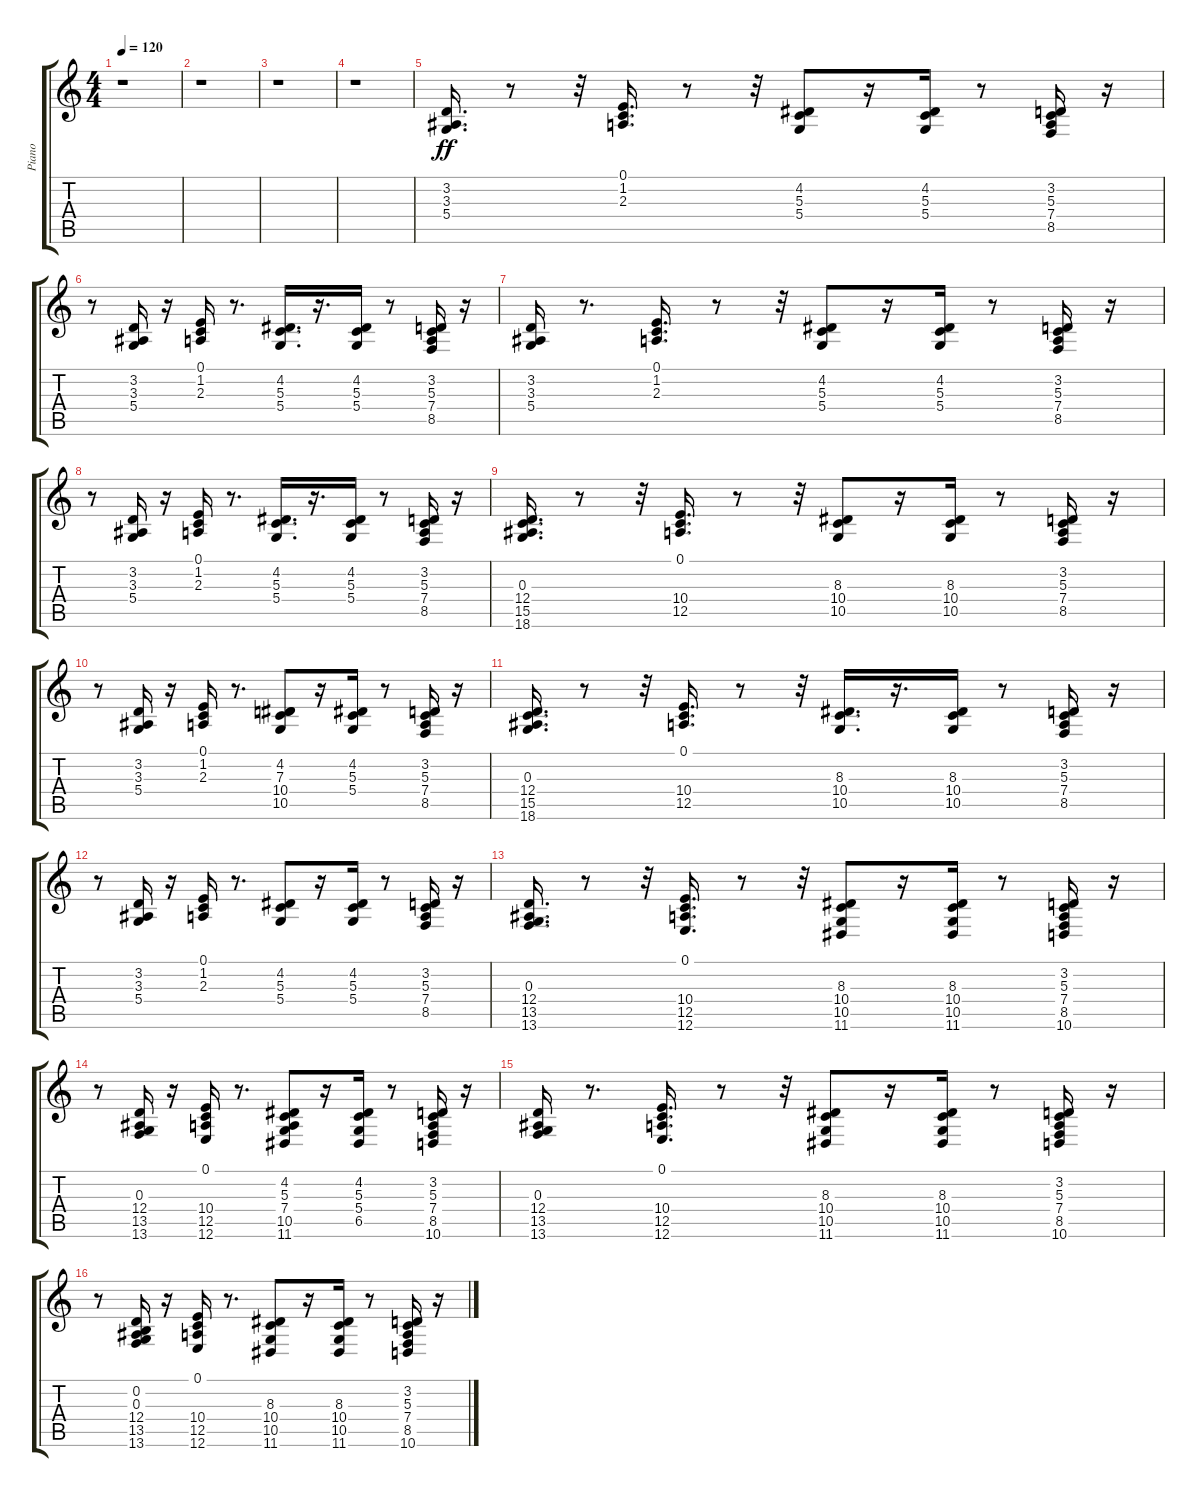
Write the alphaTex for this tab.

\track ("Piano" "Piano") {instrument acousticgrandpiano}
\staff {score tabs}
\tuning (E4 B3 G3 D3 A2 E2) {hide}
\ts (4 4)
\tempo 120
\clef g2
\ks c
r.1{dy ff} |
r.1 |
r.1 |
r.1 |
(3.2 3.3 5.4).16{d} r.8 r.32 (0.1 1.2 2.3).16{d} r.8 r.32 (4.2 5.3 5.4).8 r.16 (4.2 5.3 5.4).16 r.8 (3.2 5.3 7.4 8.5).16 r.16 |
r.8 (3.2 3.3 5.4).16 r.16 (0.1 1.2 2.3).16 r.8{d} (4.2 5.3 5.4).16{d} r.16{d} (4.2 5.3 5.4).16 r.8 (3.2 5.3 7.4 8.5).16 r.16 |
(3.2 3.3 5.4).16 r.8{d} (0.1 1.2 2.3).16{d} r.8 r.32 (4.2 5.3 5.4).8 r.16 (4.2 5.3 5.4).16 r.8 (3.2 5.3 7.4 8.5).16 r.16 |
r.8 (3.2 3.3 5.4).16 r.16 (0.1 1.2 2.3).16 r.8{d} (4.2 5.3 5.4).16{d} r.16{d} (4.2 5.3 5.4).16 r.8 (3.2 5.3 7.4 8.5).16 r.16 |
(0.3 12.4 15.5 18.6).16{d} r.8 r.32 (0.1 10.4 12.5).16{d} r.8 r.32 (8.3 10.4 10.5).8 r.16 (8.3 10.4 10.5).16 r.8 (3.2 5.3 7.4 8.5).16 r.16 |
r.8 (3.2 3.3 5.4).16 r.16 (0.1 1.2 2.3).16 r.8{d} (4.2 7.3 10.4 10.5).8 r.16 (4.2 5.3 5.4).16 r.8 (3.2 5.3 7.4 8.5).16 r.16 |
(0.3 12.4 15.5 18.6).16{d} r.8 r.32 (0.1 10.4 12.5).16{d} r.8 r.32 (8.3 10.4 10.5).16{d} r.16{d} (8.3 10.4 10.5).16 r.8 (3.2 5.3 7.4 8.5).16 r.16 |
r.8 (3.2 3.3 5.4).16 r.16 (0.1 1.2 2.3).16 r.8{d} (4.2 5.3 5.4).8 r.16 (4.2 5.3 5.4).16 r.8 (3.2 5.3 7.4 8.5).16 r.16 |
(0.3 12.4 13.5 13.6).16{d} r.8 r.32 (0.1 10.4 12.5 12.6).16{d} r.8 r.32 (8.3 10.4 10.5 11.6).8 r.16 (8.3 10.4 10.5 11.6).16 r.8 (3.2 5.3 7.4 8.5 10.6).16 r.16 |
r.8 (0.3 12.4 13.5 13.6).16 r.16 (0.1 10.4 12.5 12.6).16 r.8{d} (4.2 5.3 7.4 10.5 11.6).8 r.16 (4.2 5.3 5.4 6.5).16 r.8 (3.2 5.3 7.4 8.5 10.6).16 r.16 |
(0.3 12.4 13.5 13.6).16 r.8{d} (0.1 10.4 12.5 12.6).16{d} r.8 r.32 (8.3 10.4 10.5 11.6).8 r.16 (8.3 10.4 10.5 11.6).16 r.8 (3.2 5.3 7.4 8.5 10.6).16 r.16 |
r.8 (0.2 0.3 12.4 13.5 13.6).16 r.16 (0.1 10.4 12.5 12.6).16 r.8{d} (8.3 10.4 10.5 11.6).8 r.16 (8.3 10.4 10.5 11.6).16 r.8 (3.2 5.3 7.4 8.5 10.6).16 r.16
